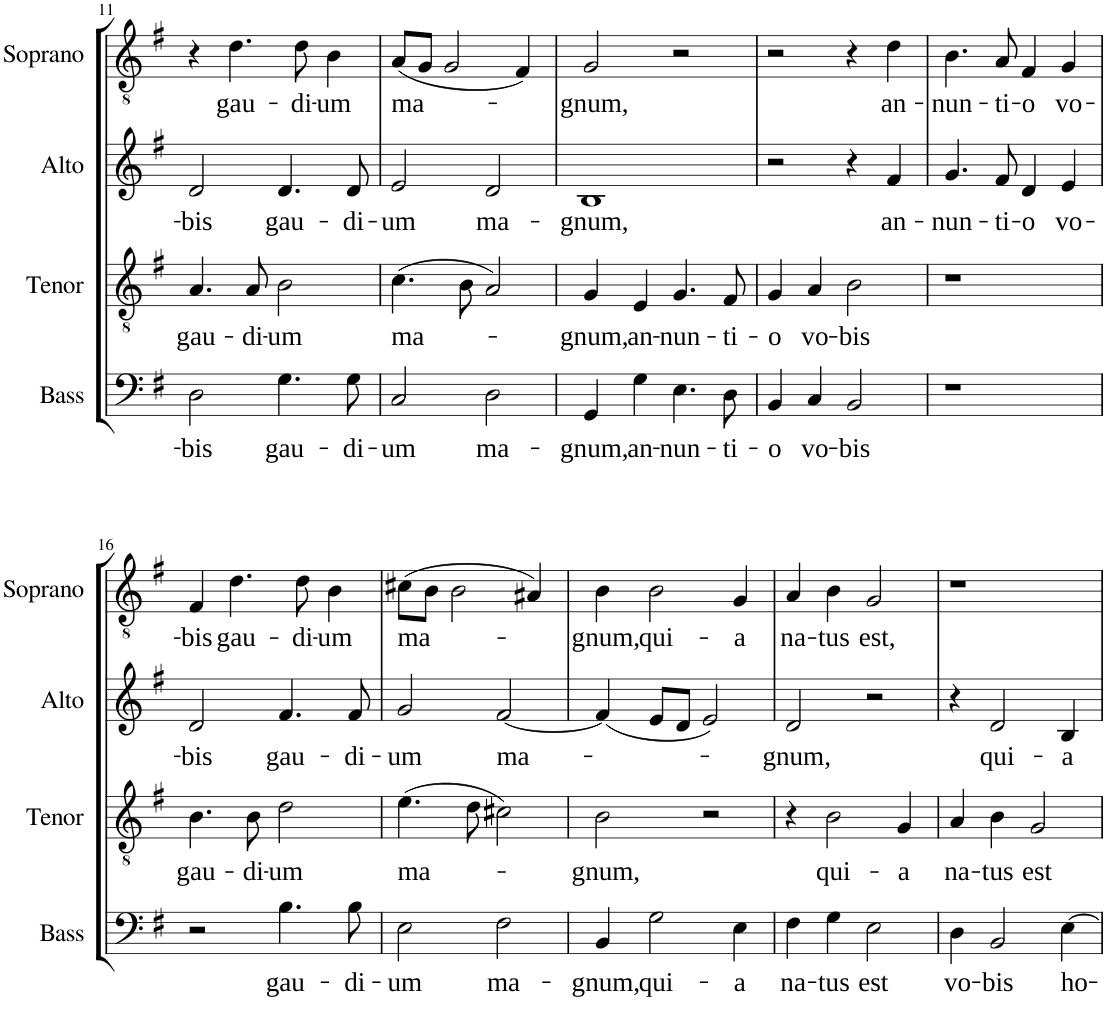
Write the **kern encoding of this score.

**kern	**text	**kern	**text	**kern	**text	**kern	**text
*part4	*part4	*part3	*part3	*part2	*part2	*part1	*part1
*staff4	*staff4	*staff3	*staff3	*staff2	*staff2	*staff1	*staff1
*I"Bass	*	*I"Tenor	*	*I"Alto	*	*I"Soprano	*
*I'Bass	*	*I'Tenor	*	*I'Alto	*	*I'Soprano	*
!!LO:PB:g=z
*clefF4	*	*clefGv2	*	*clefG2	*	*clefGv2	*
*	*	*Trd7c12	*	*	*	*	*
*k[f#]	*	*k[f#]	*	*k[f#]	*	*k[f#]	*
*G:	*	*G:	*	*G:	*	*G:	*
*M4/4	*	*M4/4	*	*M4/4	*	*M4/4	*
*met(c)	*	*met(c)	*	*met(c)	*	*met(c)	*
=11	=11	=11	=11	=11	=11	=11	=11
!	!LO:LY:b	!	!LO:LY:b	!	!LO:LY:b	!	!
2D\	-bis	4.A/	gau-	2d/	-bis	4r	.
!	!	!	!	!	!	!	!LO:LY:b
.	.	.	.	.	.	4.d\	gau-
!	!	!	!LO:LY:b	!	!	!	!
.	.	8A/	-di-	.	.	.	.
!	!LO:LY:b	!	!LO:LY:b	!	!LO:LY:b	!	!
4.G\	gau-	2B\	-um	4.d/	gau-	.	.
!	!	!	!	!	!	!	!LO:LY:b
.	.	.	.	.	.	8d\	-di-
!	!	!	!	!	!	!	!LO:LY:b
.	.	.	.	.	.	4B\	-um
!	!LO:LY:b	!	!	!	!LO:LY:b	!	!
8G\	-di-	.	.	8d/	-di-	.	.
=12	=12	=12	=12	=12	=12	=12	=12
!	!LO:LY:b	!	!LO:LY:b	!	!LO:LY:b	!	!LO:LY:b
2C/	-um	(4.c\	ma-	2e/	-um	(8A/L	ma-
.	.	.	.	.	.	8G/J	.
.	.	.	.	.	.	2G/	.
.	.	8B\	.	.	.	.	.
!	!LO:LY:b	!	!	!	!LO:LY:b	!	!
2D\	ma-	2A/)	.	2d/	ma-	.	.
.	.	.	.	.	.	4F#/)	.
=13	=13	=13	=13	=13	=13	=13	=13
!	!LO:LY:b	!	!LO:LY:b	!	!LO:LY:b	!	!LO:LY:b
4GG/	-gnum,	4G/	-gnum,	1B	-gnum,	2G/	-gnum,
!	!LO:LY:b	!	!LO:LY:b	!	!	!	!
4G\	an-	4E/	an-	.	.	.	.
!	!LO:LY:b	!	!LO:LY:b	!	!	!	!
4.E\	-nun-	4.G/	-nun-	.	.	2r	.
!	!LO:LY:b	!	!LO:LY:b	!	!	!	!
8D\	-ti-	8F#/	-ti-	.	.	.	.
=14	=14	=14	=14	=14	=14	=14	=14
!	!LO:LY:b	!	!LO:LY:b	!	!	!	!
4BB/	-o	4G/	-o	2r	.	2r	.
!	!LO:LY:b	!	!LO:LY:b	!	!	!	!
4C/	vo-	4A/	vo-	.	.	.	.
!	!LO:LY:b	!	!LO:LY:b	!	!	!	!
2BB/	-bis	2B\	-bis	4r	.	4r	.
!	!	!	!	!	!LO:LY:b	!	!LO:LY:b
.	.	.	.	4f#/	an-	4d\	an-
=15	=15	=15	=15	=15	=15	=15	=15
!	!	!	!	!	!LO:LY:b	!	!LO:LY:b
1r	.	1r	.	4.g/	-nun-	4.B\	-nun-
!	!	!	!	!	!LO:LY:b	!	!LO:LY:b
.	.	.	.	8f#/	-ti-	8A/	-ti-
!	!	!	!	!	!LO:LY:b	!	!LO:LY:b
.	.	.	.	4d/	-o	4F#/	-o
!	!	!	!	!	!LO:LY:b	!	!LO:LY:b
.	.	.	.	4e/	vo-	4G/	vo-
!!LO:LB:g=z
=16	=16	=16	=16	=16	=16	=16	=16
!	!	!	!LO:LY:b	!	!LO:LY:b	!	!LO:LY:b
2r	.	4.B\	gau-	2d/	-bis	4F#/	-bis
!	!	!	!	!	!	!	!LO:LY:b
.	.	.	.	.	.	4.d\	gau-
!	!	!	!LO:LY:b	!	!	!	!
.	.	8B\	-di-	.	.	.	.
!	!LO:LY:b	!	!LO:LY:b	!	!LO:LY:b	!	!
4.B\	gau-	2d\	-um	4.f#/	gau-	.	.
!	!	!	!	!	!	!	!LO:LY:b
.	.	.	.	.	.	8d\	-di-
!	!	!	!	!	!	!	!LO:LY:b
.	.	.	.	.	.	4B\	-um
!	!LO:LY:b	!	!	!	!LO:LY:b	!	!
8B\	-di-	.	.	8f#/	-di-	.	.
=17	=17	=17	=17	=17	=17	=17	=17
!	!LO:LY:b	!	!LO:LY:b	!	!LO:LY:b	!	!LO:LY:b
2E\	-um	(4.e\	ma-	2g/	-um	(8c#X\L	ma-
.	.	.	.	.	.	8B\J	.
.	.	.	.	.	.	2B\	.
.	.	8d\	.	.	.	.	.
!	!LO:LY:b	!	!	!	!LO:LY:b	!	!
2F#\	ma-	2c#X\)	.	[2f#/	ma-	.	.
.	.	.	.	.	.	4A#X/)	.
=18	=18	=18	=18	=18	=18	=18	=18
!	!LO:LY:b	!	!LO:LY:b	!	!	!	!LO:LY:b
4BB/	-gnum,	2B\	-gnum,	(4f#/]	.	4B\	-gnum,
!	!LO:LY:b	!	!	!	!	!	!LO:LY:b
2G\	qui-	.	.	8e/L	.	2B\	qui-
.	.	.	.	8d/J	.	.	.
.	.	2r	.	2e/)	.	.	.
!	!LO:LY:b	!	!	!	!	!	!LO:LY:b
4E\	-a	.	.	.	.	4G/	-a
=19	=19	=19	=19	=19	=19	=19	=19
!	!LO:LY:b	!	!	!	!LO:LY:b	!	!LO:LY:b
4F#\	na-	4r	.	2d/	-gnum,	4A/	na-
!	!LO:LY:b	!	!LO:LY:b	!	!	!	!LO:LY:b
4G\	-tus	2B\	qui-	.	.	4B\	-tus
!	!LO:LY:b	!	!	!	!	!	!LO:LY:b
2E\	est	.	.	2r	.	2G/	est,
!	!	!	!LO:LY:b	!	!	!	!
.	.	4G/	-a	.	.	.	.
=20	=20	=20	=20	=20	=20	=20	=20
!	!LO:LY:b	!	!LO:LY:b	!	!	!	!
4D\	vo-	4A/	na-	4r	.	1r	.
!	!LO:LY:b	!	!LO:LY:b	!	!LO:LY:b	!	!
2BB/	-bis	4B\	-tus	2d/	qui-	.	.
!	!	!	!LO:LY:b	!	!	!	!
.	.	2G/	est	.	.	.	.
!	!LO:LY:b	!	!	!	!LO:LY:b	!	!
[4E\	ho-	.	.	4B/	-a	.	.
=	=	=	=	=	=	=	=
*-	*-	*-	*-	*-	*-	*-	*-
